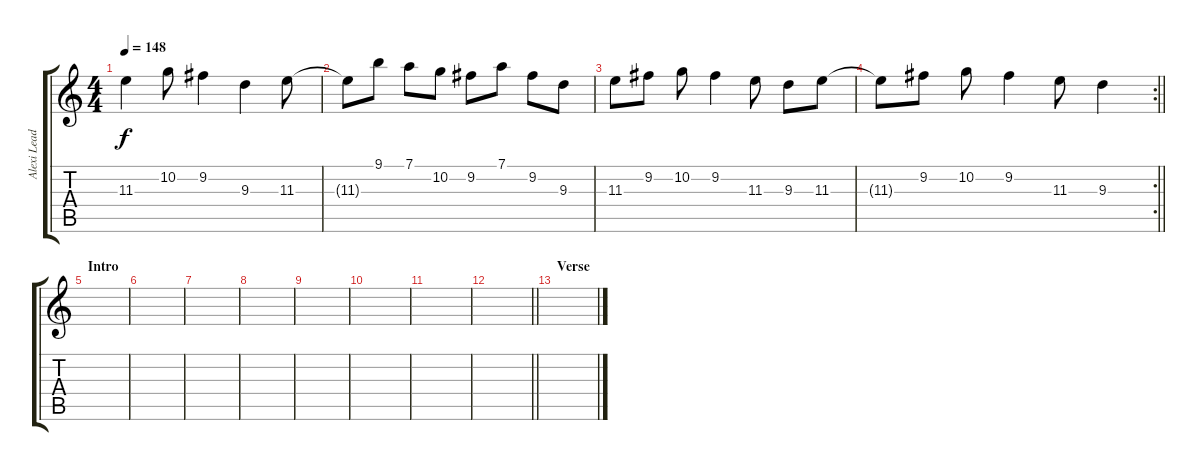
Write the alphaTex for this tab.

\track ("Alexi Lead" "Alexi Lead") {instrument overdrivenguitar}
\staff {score tabs}
\tuning (D4 A3 F3 C3 G2 D2) {hide}
\ts (4 4)
\tempo 148
\clef g2
\ks c
11.3.4{dy f} 10.2.8 9.2.4 9.3.4 11.3.8 |
11.3{t}.8 9.1.8 7.1.8 10.2.8 9.2.8 7.1.8 9.2.8 9.3.8 |
11.3.8 9.2.8 10.2.8 9.2.4 11.3.8 9.3.8 11.3.8 |
\rc 2
\barLineRight lightlight
11.3{t}.8 9.2.8 10.2.8 9.2.4 11.3.8 9.3.4 |
\section ("" "Intro")
|
|
|
|
|
|
|
\barLineRight lightlight
|
\section ("" "Verse")
